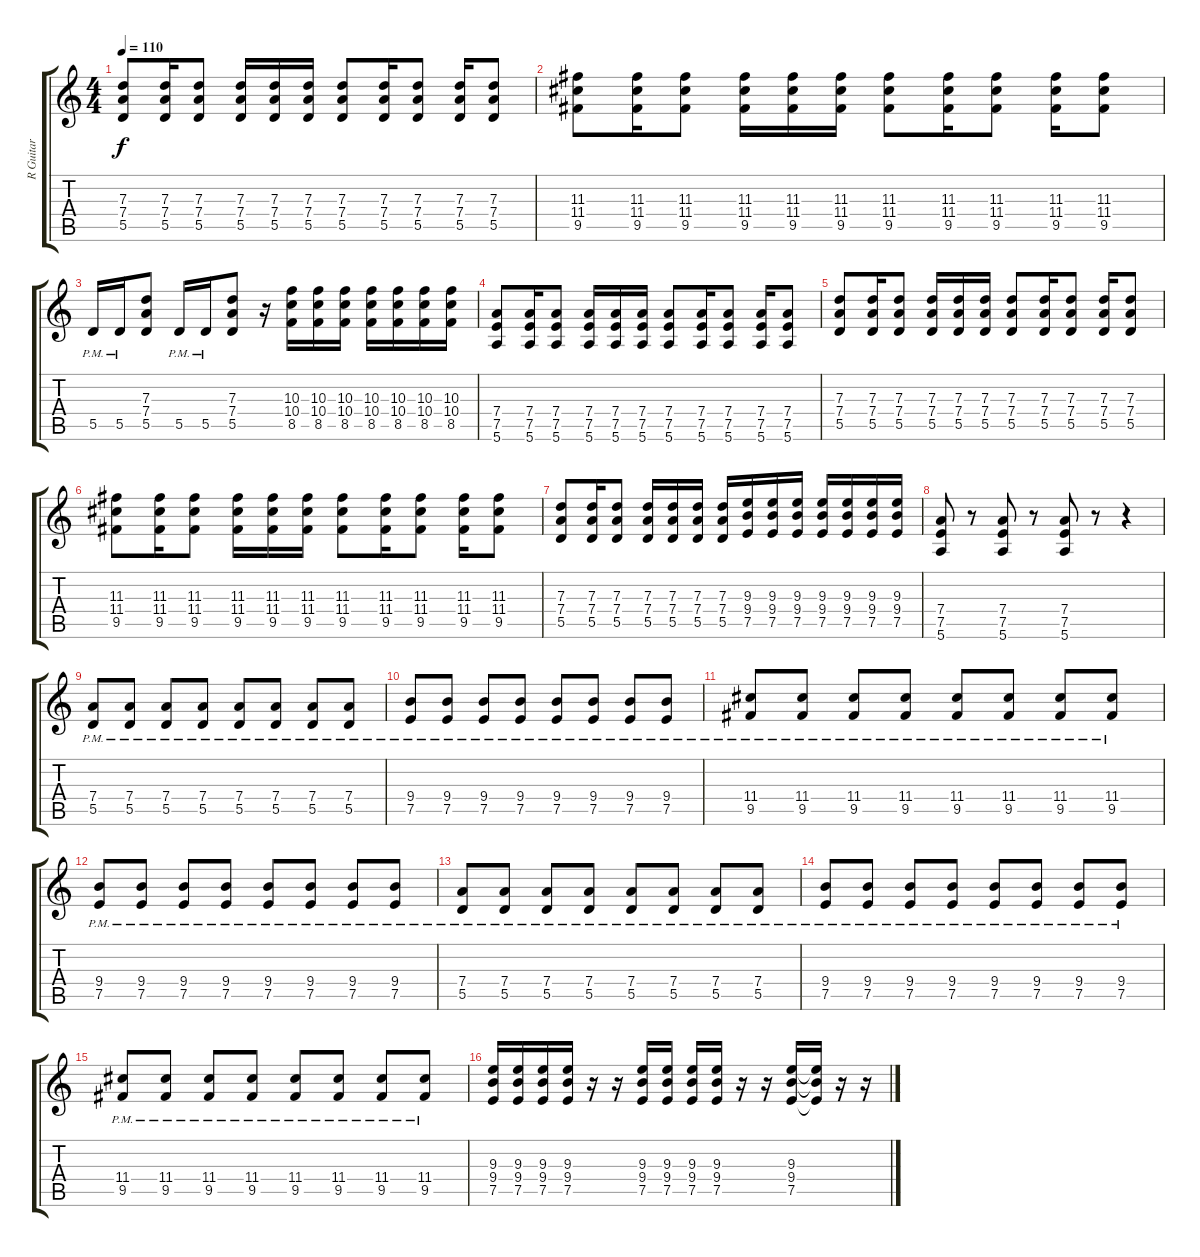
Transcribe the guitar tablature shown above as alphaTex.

\track ("R Guitar" "R Guitar") {instrument distortionguitar}
\staff {score tabs}
\tuning (E4 B3 G3 D3 A2 E2) {hide}
\ts (4 4)
\tempo 110
\clef g2
\ks c
(7.3 7.4 5.5).8{dy f} (7.3 7.4 5.5).16 (7.3 7.4 5.5).8 (7.3 7.4 5.5).16 (7.3 7.4 5.5).16 (7.3 7.4 5.5).16 (7.3 7.4 5.5).8 (7.3 7.4 5.5).16 (7.3 7.4 5.5).8 (7.3 7.4 5.5).16 (7.3 7.4 5.5).8 |
(11.3 11.4 9.5).8 (11.3 11.4 9.5).16 (11.3 11.4 9.5).8 (11.3 11.4 9.5).16 (11.3 11.4 9.5).16 (11.3 11.4 9.5).16 (11.3 11.4 9.5).8 (11.3 11.4 9.5).16 (11.3 11.4 9.5).8 (11.3 11.4 9.5).16 (11.3 11.4 9.5).8 |
5.5{pm}.16 5.5{pm}.16 (7.3 7.4 5.5).8 5.5{pm}.16 5.5{pm}.16 (7.3 7.4 5.5).8 r.16 (10.3 10.4 8.5).16 (10.3 10.4 8.5).16 (10.3 10.4 8.5).16 (10.3 10.4 8.5).16 (10.3 10.4 8.5).16 (10.3 10.4 8.5).16 (10.3 10.4 8.5).16 |
(7.4 7.5 5.6).8 (7.4 7.5 5.6).16 (7.4 7.5 5.6).8 (7.4 7.5 5.6).16 (7.4 7.5 5.6).16 (7.4 7.5 5.6).16 (7.4 7.5 5.6).8 (7.4 7.5 5.6).16 (7.4 7.5 5.6).8 (7.4 7.5 5.6).16 (7.4 7.5 5.6).8 |
(7.3 7.4 5.5).8 (7.3 7.4 5.5).16 (7.3 7.4 5.5).8 (7.3 7.4 5.5).16 (7.3 7.4 5.5).16 (7.3 7.4 5.5).16 (7.3 7.4 5.5).8 (7.3 7.4 5.5).16 (7.3 7.4 5.5).8 (7.3 7.4 5.5).16 (7.3 7.4 5.5).8 |
(11.3 11.4 9.5).8 (11.3 11.4 9.5).16 (11.3 11.4 9.5).8 (11.3 11.4 9.5).16 (11.3 11.4 9.5).16 (11.3 11.4 9.5).16 (11.3 11.4 9.5).8 (11.3 11.4 9.5).16 (11.3 11.4 9.5).8 (11.3 11.4 9.5).16 (11.3 11.4 9.5).8 |
(7.3 7.4 5.5).8 (7.3 7.4 5.5).16 (7.3 7.4 5.5).8 (7.3 7.4 5.5).16 (7.3 7.4 5.5).16 (7.3 7.4 5.5).16 (7.3 7.4 5.5).16 (9.3 9.4 7.5).16 (9.3 9.4 7.5).16 (9.3 9.4 7.5).16 (9.3 9.4 7.5).16 (9.3 9.4 7.5).16 (9.3 9.4 7.5).16 (9.3 9.4 7.5).16 |
(7.4 7.5 5.6).8 r.8 (7.4 7.5 5.6).8 r.8 (7.4 7.5 5.6).8 r.8 r.4 |
(7.4{pm} 5.5{pm}).8 (7.4{pm} 5.5{pm}).8 (7.4{pm} 5.5{pm}).8 (7.4{pm} 5.5{pm}).8 (7.4{pm} 5.5{pm}).8 (7.4{pm} 5.5{pm}).8 (7.4{pm} 5.5{pm}).8 (7.4{pm} 5.5{pm}).8 |
(9.4{pm} 7.5{pm}).8 (9.4{pm} 7.5{pm}).8 (9.4{pm} 7.5{pm}).8 (9.4{pm} 7.5{pm}).8 (9.4{pm} 7.5{pm}).8 (9.4{pm} 7.5{pm}).8 (9.4{pm} 7.5{pm}).8 (9.4{pm} 7.5{pm}).8 |
(11.4{pm} 9.5{pm}).8 (11.4{pm} 9.5{pm}).8 (11.4{pm} 9.5{pm}).8 (11.4{pm} 9.5{pm}).8 (11.4{pm} 9.5{pm}).8 (11.4{pm} 9.5{pm}).8 (11.4{pm} 9.5{pm}).8 (11.4{pm} 9.5{pm}).8 |
(9.4{pm} 7.5{pm}).8 (9.4{pm} 7.5{pm}).8 (9.4{pm} 7.5{pm}).8 (9.4{pm} 7.5{pm}).8 (9.4{pm} 7.5{pm}).8 (9.4{pm} 7.5{pm}).8 (9.4{pm} 7.5{pm}).8 (9.4{pm} 7.5{pm}).8 |
(7.4{pm} 5.5{pm}).8 (7.4{pm} 5.5{pm}).8 (7.4{pm} 5.5{pm}).8 (7.4{pm} 5.5{pm}).8 (7.4{pm} 5.5{pm}).8 (7.4{pm} 5.5{pm}).8 (7.4{pm} 5.5{pm}).8 (7.4{pm} 5.5{pm}).8 |
(9.4{pm} 7.5{pm}).8 (9.4{pm} 7.5{pm}).8 (9.4{pm} 7.5{pm}).8 (9.4{pm} 7.5{pm}).8 (9.4{pm} 7.5{pm}).8 (9.4{pm} 7.5{pm}).8 (9.4{pm} 7.5{pm}).8 (9.4{pm} 7.5{pm}).8 |
(11.4{pm} 9.5{pm}).8 (11.4{pm} 9.5{pm}).8 (11.4{pm} 9.5{pm}).8 (11.4{pm} 9.5{pm}).8 (11.4{pm} 9.5{pm}).8 (11.4{pm} 9.5{pm}).8 (11.4{pm} 9.5{pm}).8 (11.4{pm} 9.5{pm}).8 |
(9.3 9.4 7.5).16 (9.3 9.4 7.5).16 (9.3 9.4 7.5).16 (9.3 9.4 7.5).16 r.16 r.16 (9.3 9.4 7.5).16 (9.3 9.4 7.5).16 (9.3 9.4 7.5).16 (9.3 9.4 7.5).16 r.16 r.16 (9.3 9.4 7.5).16 (9.3{t} 9.4{t} 7.5{t}).16 r.16 r.16
